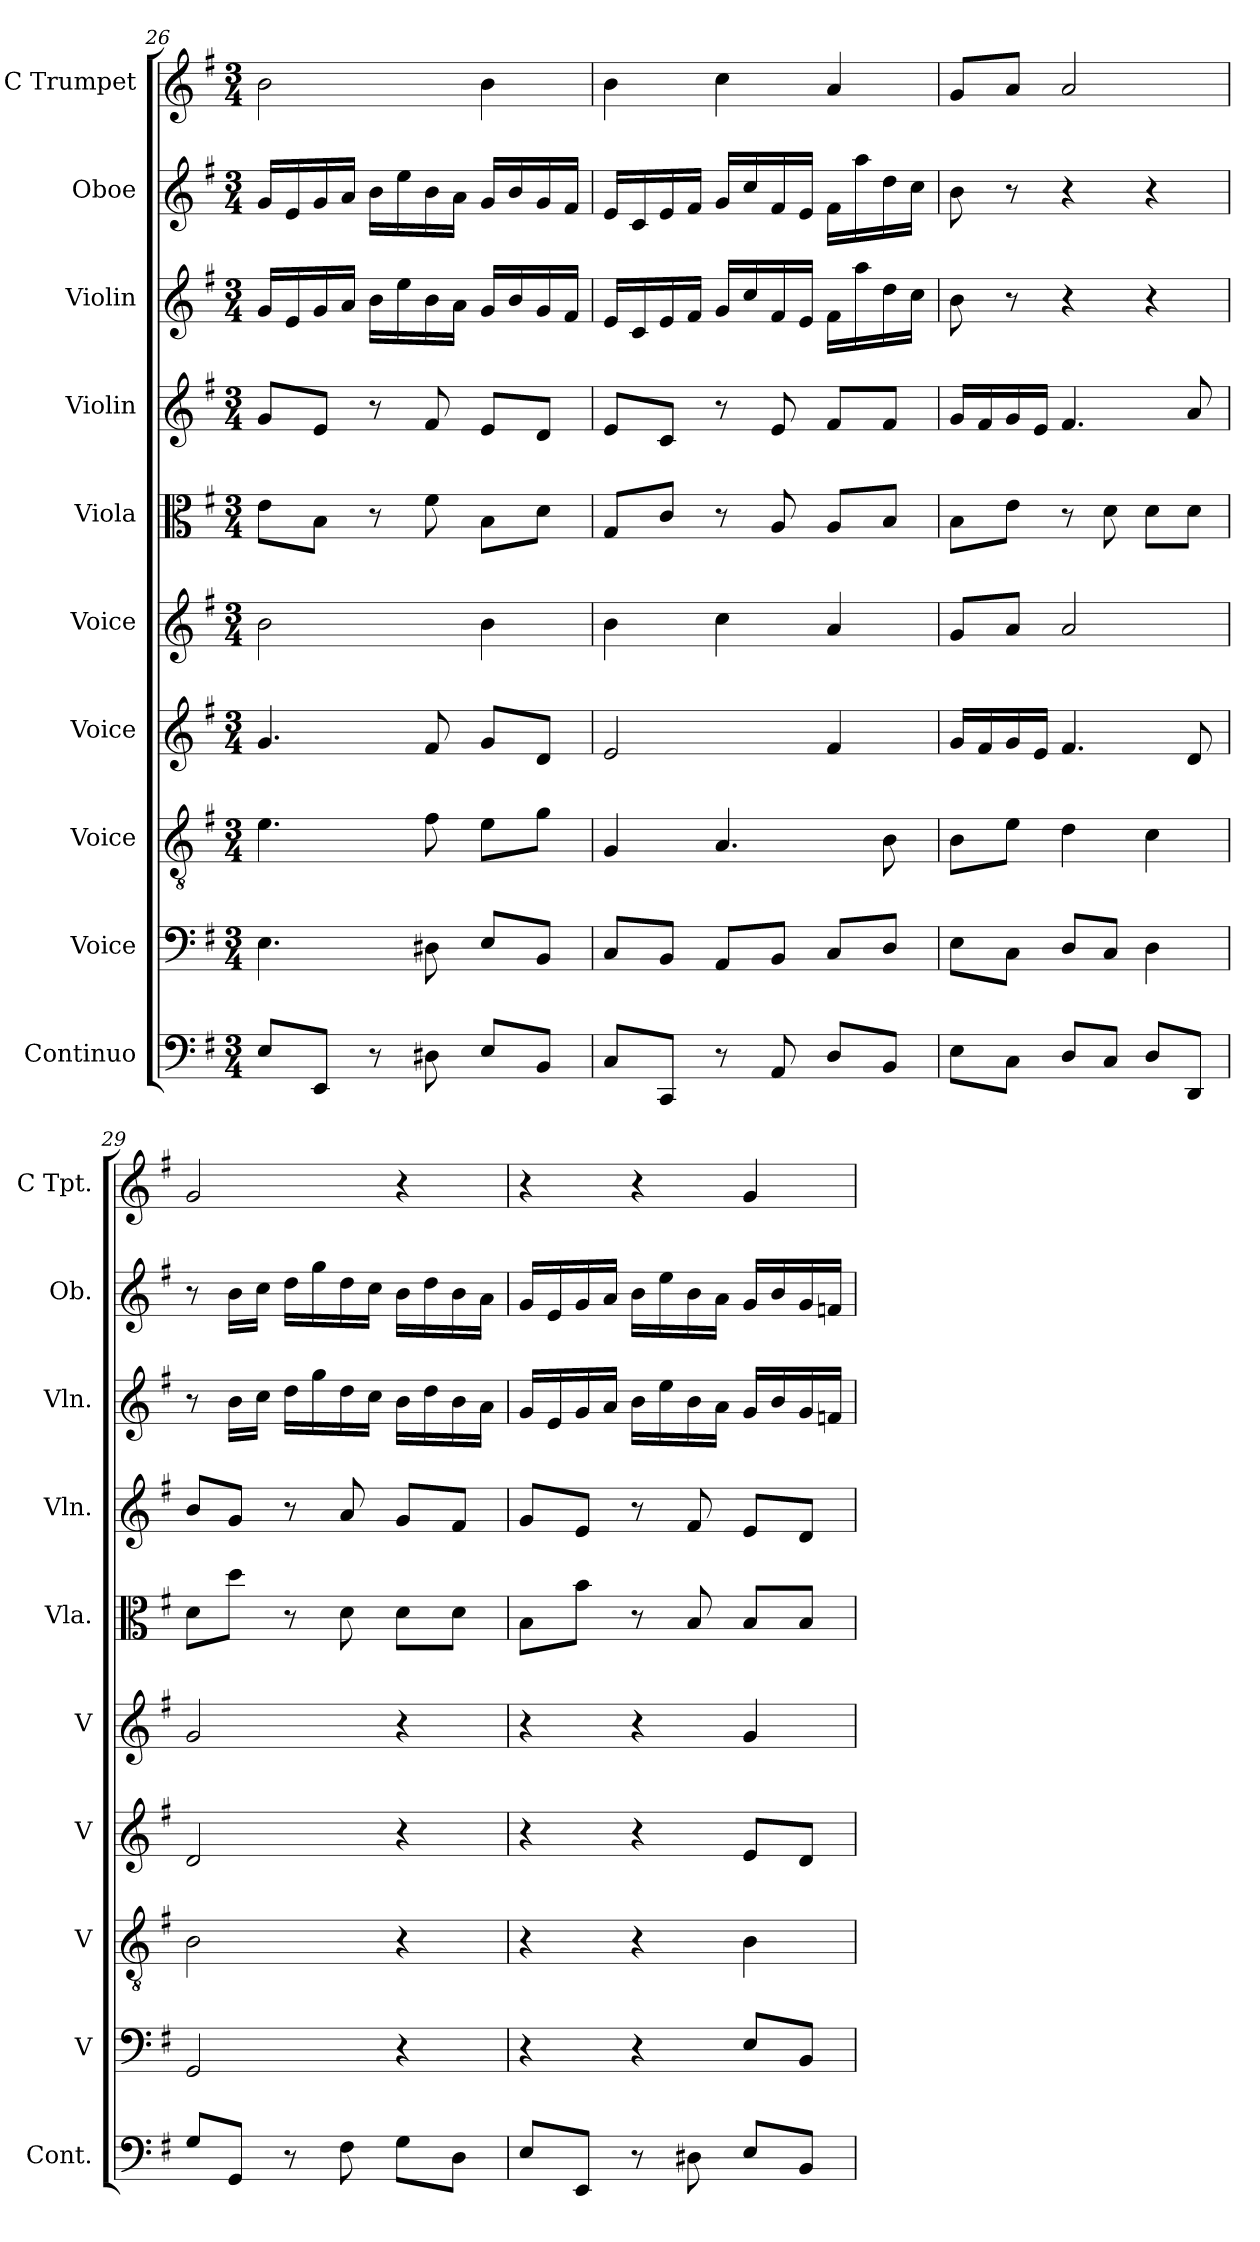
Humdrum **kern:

**kern	**kern	**kern	**kern	**kern	**kern	**kern	**kern	**kern	**kern
*part10	*part9	*part8	*part7	*part6	*part5	*part4	*part3	*part2	*part1
*staff10	*staff9	*staff8	*staff7	*staff6	*staff5	*staff4	*staff3	*staff2	*staff1
*I"Continuo	*I"Voice	*I"Voice	*I"Voice	*I"Voice	*I"Viola	*I"Violin	*I"Violin	*I"Oboe	*I"C Trumpet
*I'Cont.	*I'V	*I'V	*I'V	*I'V	*I'Vla.	*I'Vln.	*I'Vln.	*I'Ob.	*I'C Tpt.
!!LO:PB:g=z
*clefF4	*clefF4	*clefGv2	*clefG2	*clefG2	*clefC3	*clefG2	*clefG2	*clefG2	*clefG2
*ITrd7c12	*	*	*	*	*	*	*	*	*
*k[f#]	*k[f#]	*k[f#]	*k[f#]	*k[f#]	*k[f#]	*k[f#]	*k[f#]	*k[f#]	*k[f#]
*M3/4	*M3/4	*M3/4	*M3/4	*M3/4	*M3/4	*M3/4	*M3/4	*M3/4	*M3/4
=26	=26	=26	=26	=26	=26	=26	=26	=26	=26
8EE/L	4.E\	4.e\	4.g/	2b\	8e\L	8g/L	16g/LL	16g/LL	2b\
.	.	.	.	.	.	.	16e/	16e/	.
8EEE/J	.	.	.	.	8B\J	8e/J	16g/	16g/	.
.	.	.	.	.	.	.	16a/JJ	16a/JJ	.
8r	.	.	.	.	8r	8r	16b\LL	16b\LL	.
.	.	.	.	.	.	.	16ee\	16ee\	.
8DD#X\	8D#X\	8f#\	8f#/	.	8f#\	8f#/	16b\	16b\	.
.	.	.	.	.	.	.	16a\JJ	16a\JJ	.
8EE/L	8E/L	8e\L	8g/L	4b\	8B\L	8e/L	16g/LL	16g/LL	4b\
.	.	.	.	.	.	.	16b/	16b/	.
8BBB/J	8BB/J	8g\J	8d/J	.	8d\J	8d/J	16g/	16g/	.
.	.	.	.	.	.	.	16f#/JJ	16f#/JJ	.
=27	=27	=27	=27	=27	=27	=27	=27	=27	=27
8CC/L	8C/L	4G/	2e/	4b\	8G/L	8e/L	16e/LL	16e/LL	4b\
.	.	.	.	.	.	.	16c/	16c/	.
8CCC/J	8BB/J	.	.	.	8c/J	8c/J	16e/	16e/	.
.	.	.	.	.	.	.	16f#/JJ	16f#/JJ	.
8r	8AA/L	4.A/	.	4cc\	8r	8r	16g/LL	16g/LL	4cc\
.	.	.	.	.	.	.	16cc/	16cc/	.
8AAA/	8BB/J	.	.	.	8A/	8e/	16f#/	16f#/	.
.	.	.	.	.	.	.	16e/JJ	16e/JJ	.
8DD/L	8C/L	.	4f#/	4a/	8A/L	8f#/L	16f#\LL	16f#\LL	4a/
.	.	.	.	.	.	.	16aa\	16aa\	.
8BBB/J	8D/J	8B\	.	.	8B/J	8f#/J	16dd\	16dd\	.
.	.	.	.	.	.	.	16cc\JJ	16cc\JJ	.
=28	=28	=28	=28	=28	=28	=28	=28	=28	=28
8EE\L	8E\L	8B\L	16g/LL	8g/L	8B\L	16g/LL	8b\	8b\	8g/L
.	.	.	16f#/	.	.	16f#/	.	.	.
8CC\J	8C\J	8e\J	16g/	8a/J	8e\J	16g/	8r	8r	8a/J
.	.	.	16e/JJ	.	.	16e/JJ	.	.	.
8DD/L	8D/L	4d\	4.f#/	2a/	8r	4.f#/	4r	4r	2a/
8CC/J	8C/J	.	.	.	8d\	.	.	.	.
8DD/L	4D\	4c\	.	.	8d\L	.	4r	4r	.
8DDD/J	.	.	8d/	.	8d\J	8a/	.	.	.
=29	=29	=29	=29	=29	=29	=29	=29	=29	=29
8GG/L	2GG/	2B\	2d/	2g/	8d\L	8b/L	8r	8r	2g/
8GGG/J	.	.	.	.	8dd\J	8g/J	16b\LL	16b\LL	.
.	.	.	.	.	.	.	16cc\JJ	16cc\JJ	.
8r	.	.	.	.	8r	8r	16dd\LL	16dd\LL	.
.	.	.	.	.	.	.	16gg\	16gg\	.
8FF#\	.	.	.	.	8d\	8a/	16dd\	16dd\	.
.	.	.	.	.	.	.	16cc\JJ	16cc\JJ	.
8GG\L	4r	4r	4r	4r	8d\L	8g/L	16b\LL	16b\LL	4r
.	.	.	.	.	.	.	16dd\	16dd\	.
8DD\J	.	.	.	.	8d\J	8f#/J	16b\	16b\	.
.	.	.	.	.	.	.	16a\JJ	16a\JJ	.
!!LO:PB:g=z
=30	=30	=30	=30	=30	=30	=30	=30	=30	=30
8EE/L	4r	4r	4r	4r	8B\L	8g/L	16g/LL	16g/LL	4r
.	.	.	.	.	.	.	16e/	16e/	.
8EEE/J	.	.	.	.	8b\J	8e/J	16g/	16g/	.
.	.	.	.	.	.	.	16a/JJ	16a/JJ	.
8r	4r	4r	4r	4r	8r	8r	16b\LL	16b\LL	4r
.	.	.	.	.	.	.	16ee\	16ee\	.
8DD#X\	.	.	.	.	8B/	8f#/	16b\	16b\	.
.	.	.	.	.	.	.	16a\JJ	16a\JJ	.
8EE/L	8E/L	4B\	8e/L	4g/	8B/L	8e/L	16g/LL	16g/LL	4g/
.	.	.	.	.	.	.	16b/	16b/	.
8BBB/J	8BB/J	.	8d/J	.	8B/J	8d/J	16g/	16g/	.
.	.	.	.	.	.	.	16fn/JJ	16fn/JJ	.
=	=	=	=	=	=	=	=	=	=
*-	*-	*-	*-	*-	*-	*-	*-	*-	*-
